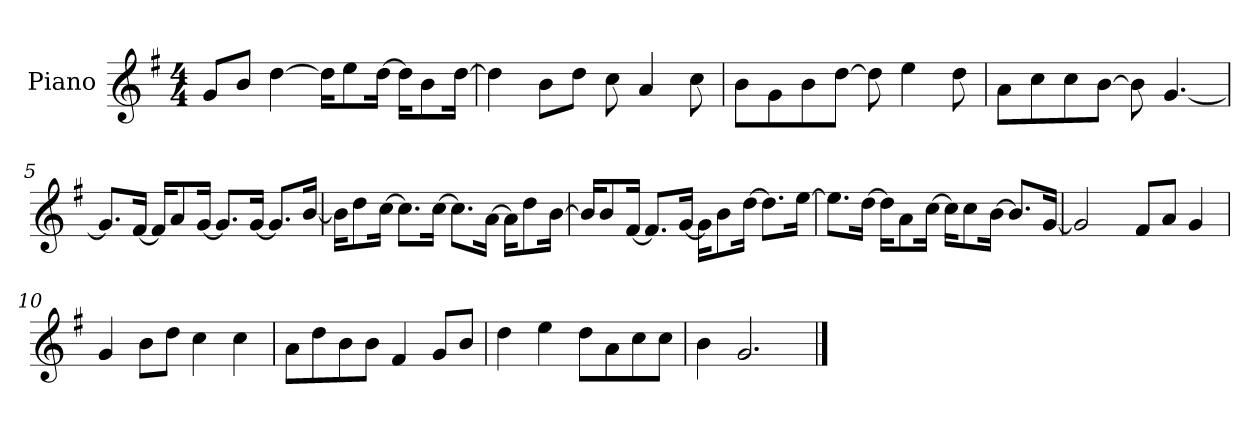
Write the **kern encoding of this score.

**kern
*part1
*staff1
*I"Piano
*I'P-no
*clefG2
*k[f#]
*M4/4
*MM90
=1
8g/L
8b/J
[4dd\
16dd\KL]
8ee\
[16dd\Jk
16dd\KL]
8b\
[16dd\Jk
=2
4dd\]
8b\L
8dd\J
8cc\
4a/
8cc\
=3
8b\L
8g\
8b\
[8dd\J
8dd\]
4ee\
8dd\
=4
8a\L
8cc\
8cc\
[8b\J
8b\]
[4.g/
=5
8.g/L]
[16f#/Jk
16f#/KL]
8a/
[16g/Jk
8.g/L]
[16g/Jk
8.g/L]
[16b/Jk
!!LO:LB:g=z
=6
16b\KL]
8dd\
[16cc\Jk
8.cc\L]
[16cc\Jk
8.cc\L]
[16a\Jk
16a\KL]
8dd\
[16b\Jk
=7
16b/KL]
8b/
[16f#/Jk
8.f#/L]
[16g/Jk
16g\KL]
8b\
[16dd\Jk
8.dd\L]
[16ee\Jk
=8
8.ee\L]
[16dd\Jk
16dd\KL]
8a\
[16cc\Jk
16cc\KL]
8cc\
[16b\Jk
8.b/L]
[16g/Jk
=9
2g/]
8f#/L
8a/J
4g/
=10
4g/
8b\L
8dd\J
4cc\
4cc\
!!LO:LB:g=z
=11
8a\L
8dd\
8b\
8b\J
4f#/
8g/L
8b/J
=12
4dd\
4ee\
8dd\L
8a\
8cc\
8cc\J
=13
4b\
2.g/
==
*-
